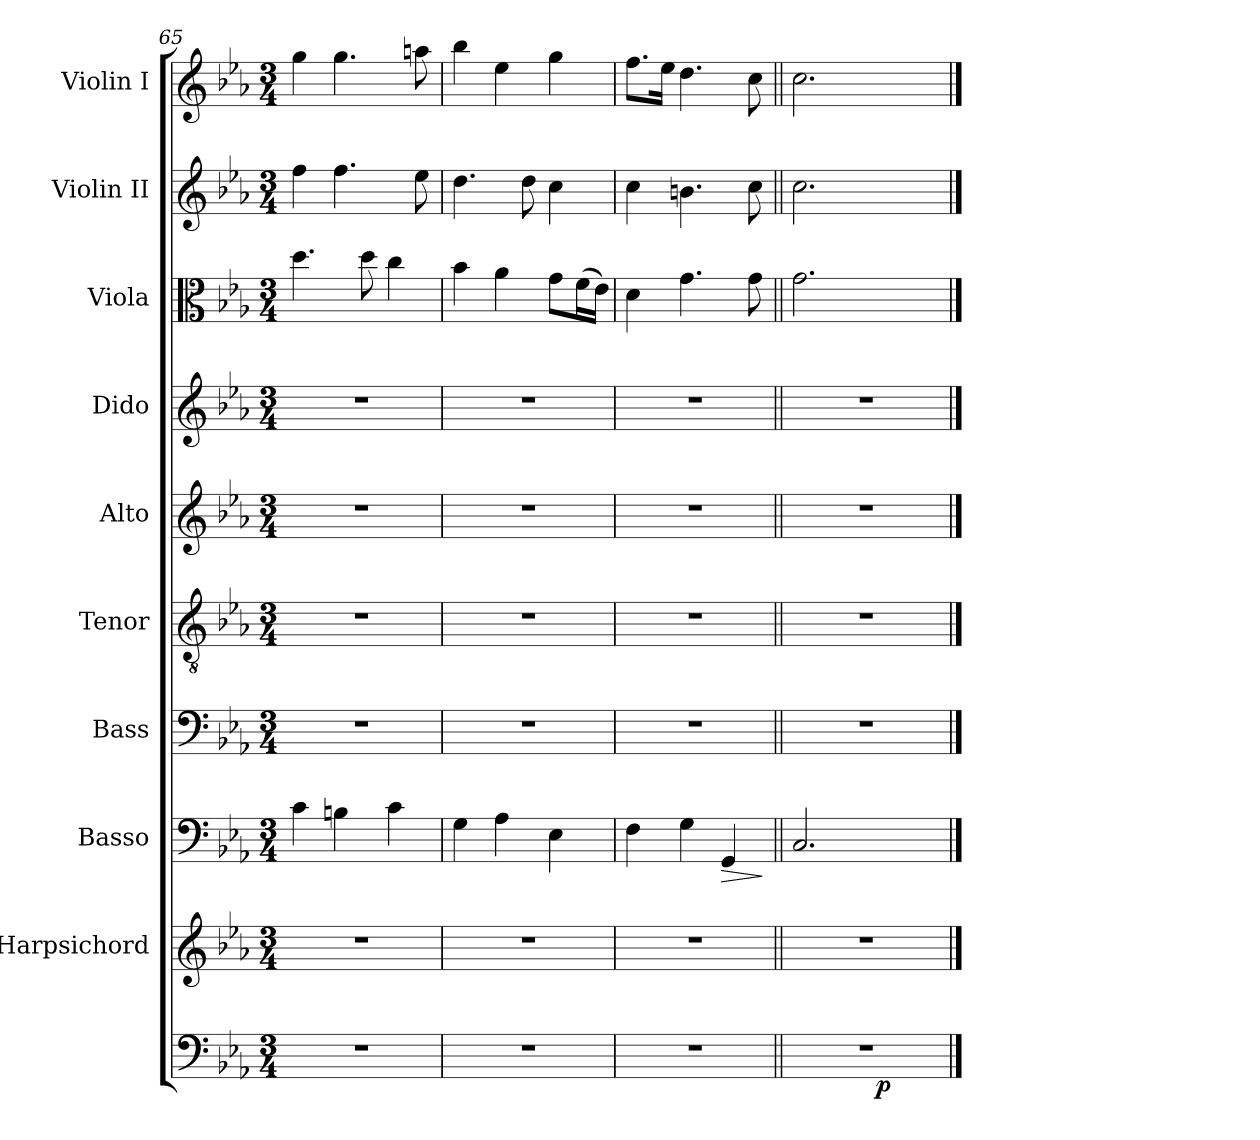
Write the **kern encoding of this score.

**kern	**dynam	**kern	**kern	**dynam	**kern	**kern	**kern	**kern	**kern	**kern	**kern
*part10	*part10	*part9	*part8	*part8	*part7	*part6	*part5	*part4	*part3	*part2	*part1
*staff10	*staff10	*staff9	*staff8	*staff8	*staff7	*staff6	*staff5	*staff4	*staff3	*staff2	*staff1
*	*	*I"Harpsichord	*I"Basso	*	*I"Bass	*I"Tenor	*I"Alto	*I"Dido	*I"Viola	*I"Violin II	*I"Violin I
*	*	*	*	*	*I'B.	*I'T.	*I'A.	*	*I'Viola	*I'Vln. II	*I'Vln. I
*clefF4	*	*clefG2	*clefF4	*	*clefF4	*clefGv2	*clefG2	*clefG2	*clefC3	*clefG2	*clefG2
*	*	*	*	*	*	*ITrd7c12	*	*	*	*	*
*k[b-e-a-]	*	*k[b-e-a-]	*k[b-e-a-]	*	*k[b-e-a-]	*k[b-e-a-]	*k[b-e-a-]	*k[b-e-a-]	*k[b-e-a-]	*k[b-e-a-]	*k[b-e-a-]
*E-:	*	*E-:	*E-:	*	*E-:	*E-:	*E-:	*E-:	*E-:	*E-:	*E-:
*M3/4	*	*M3/4	*M3/4	*	*M3/4	*M3/4	*M3/4	*M3/4	*M3/4	*M3/4	*M3/4
=65	=65	=65	=65	=65	=65	=65	=65	=65	=65	=65	=65
!LO:N:vis=1	!	!LO:N:vis=1	!	!	!LO:N:vis=1	!LO:N:vis=1	!LO:N:vis=1	!LO:N:vis=1	!	!	!
2.r	.	2.r	4ci\	.	2.r	2.r	2.r	2.r	4.ddi\	4ffi\	4ggi\
.	.	.	4Bni\	.	.	.	.	.	.	4.ffi\	4.ggi\
.	.	.	.	.	.	.	.	.	8ddi\	.	.
.	.	.	4ci\	.	.	.	.	.	4cci\	.	.
.	.	.	.	.	.	.	.	.	.	8ee-i\	8aani\
=66	=66	=66	=66	=66	=66	=66	=66	=66	=66	=66	=66
!LO:N:vis=1	!	!LO:N:vis=1	!	!	!LO:N:vis=1	!LO:N:vis=1	!LO:N:vis=1	!LO:N:vis=1	!	!	!
2.r	.	2.r	4Gi\	.	2.r	2.r	2.r	2.r	4b-i\	4.ddi\	4bb-i\
.	.	.	4A-i\	.	.	.	.	.	4a-i\	.	4ee-i\
.	.	.	.	.	.	.	.	.	.	8ddi\	.
.	.	.	4E-i\	.	.	.	.	.	8gi\L	4cci\	4ggi\
.	.	.	.	.	.	.	.	.	(16fi\L	.	.
.	.	.	.	.	.	.	.	.	16e-i\JJ)	.	.
=67	=67	=67	=67	=67	=67	=67	=67	=67	=67	=67	=67
!LO:N:vis=1	!	!LO:N:vis=1	!	!	!LO:N:vis=1	!LO:N:vis=1	!LO:N:vis=1	!LO:N:vis=1	!	!	!
2.r	.	2.r	4Fi\	.	2.r	2.r	2.r	2.r	4di\	4cci\	8.ffi\L
.	.	.	.	.	.	.	.	.	.	.	16ee-i\Jk
.	.	.	4Gi\	.	.	.	.	.	4.gi\	4.bni\	4.ddi\
!	!	!	!	!LO:HP:b	!	!	!	!	!	!	!
.	.	.	4GGi/	>	.	.	.	.	.	.	.
.	.	.	.	.	.	.	.	.	8gi\	8cci\	8cci\
.	.	.	.	]	.	.	.	.	.	.	.
=68||	=68||	=68||	=68||	=68||	=68||	=68||	=68||	=68||	=68||	=68||	=68||
!LO:N:vis=1	!	!LO:N:vis=1	!	!	!LO:N:vis=1	!LO:N:vis=1	!LO:N:vis=1	!LO:N:vis=1	!	!	!
*^	*	*	*	*	*	*	*	*	*	*	*
2.r	4ryy	.	2.r	2.Ci/	.	2.r	2.r	2.r	2.r	2.gi\	2.cci\	2.cci\
.	16ryy	.	.	.	.	.	.	.	.	.	.	.
.	32ryy	.	.	.	.	.	.	.	.	.	.	.
.	64ryy	.	.	.	.	.	.	.	.	.	.	.
.	256.ryy	.	.	.	.	.	.	.	.	.	.	.
.	4ryy	p	.	.	.	.	.	.	.	.	.	.
.	8ryy	.	.	.	.	.	.	.	.	.	.	.
.	128ryy	.	.	.	.	.	.	.	.	.	.	.
.	512ryy	.	.	.	.	.	.	.	.	.	.	.
*v	*v	*	*	*	*	*	*	*	*	*	*	*
==	==	==	==	==	==	==	==	==	==	==	==
*-	*-	*-	*-	*-	*-	*-	*-	*-	*-	*-	*-
